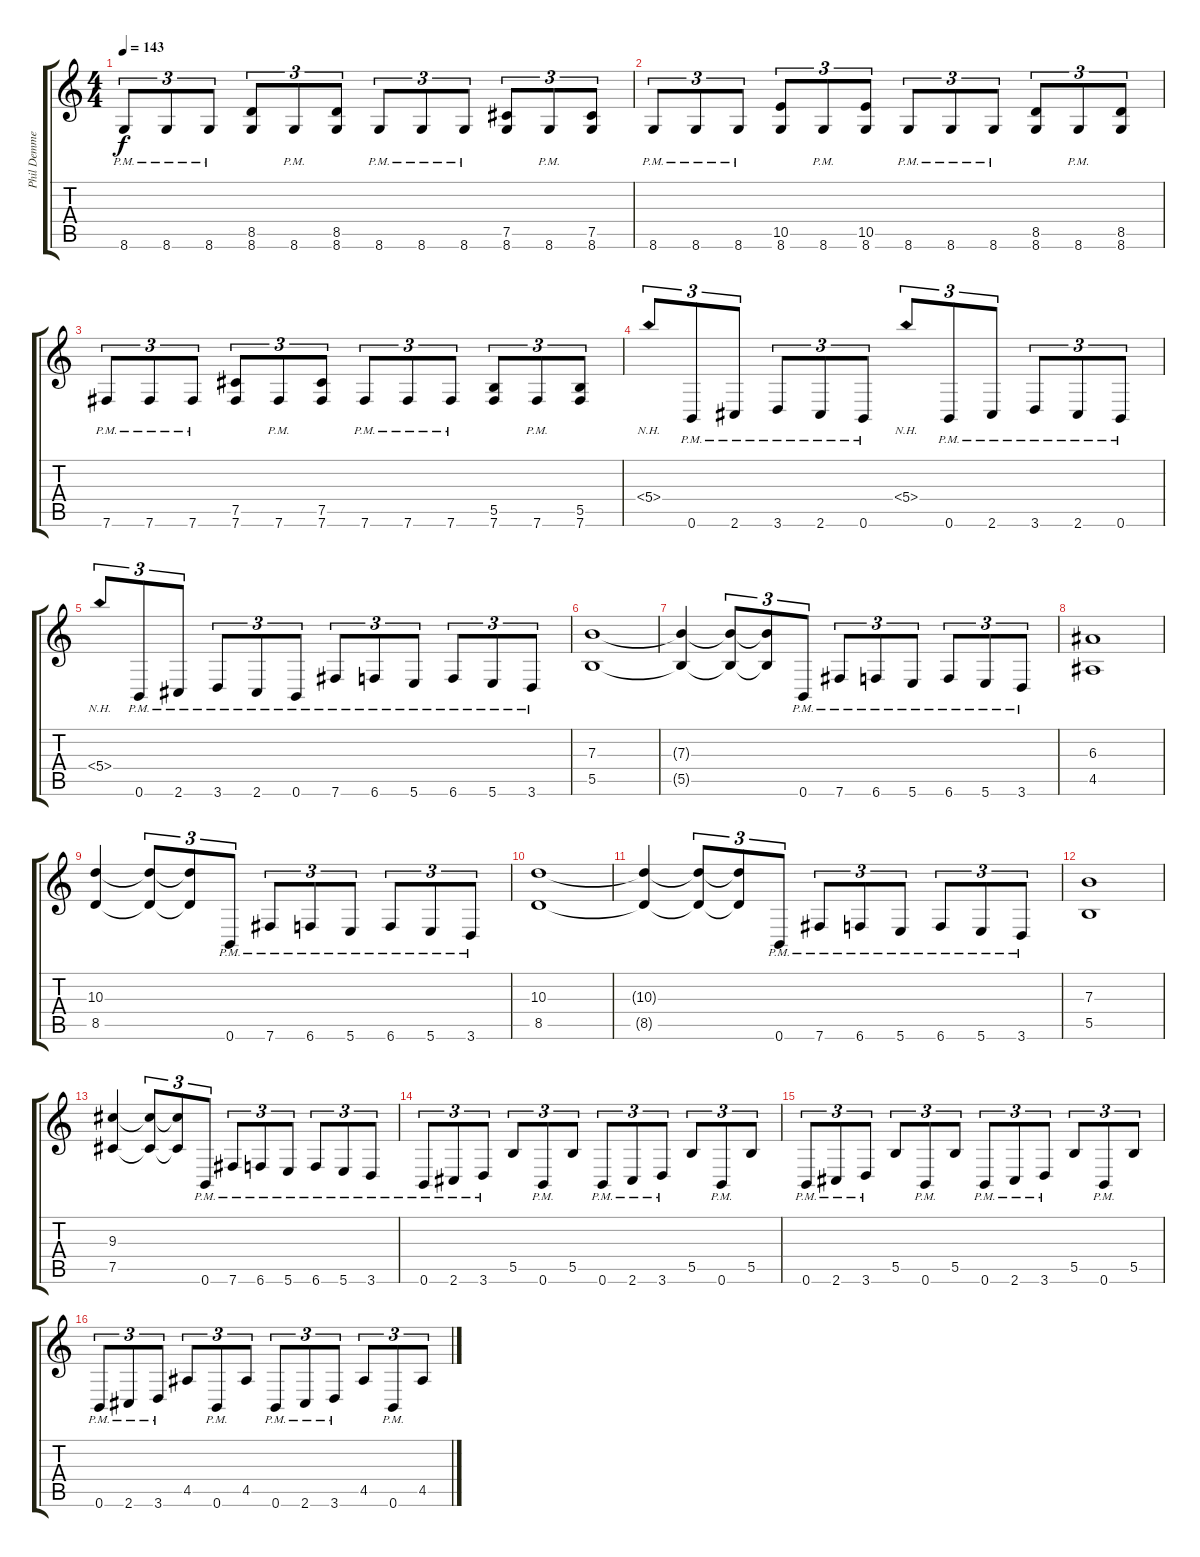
\track ("Phil Demmel" "Phil Demme") {instrument distortionguitar}
\staff {score tabs}
\tuning (Db4 Ab3 E3 B2 Gb2 B1) {hide}
\ts (4 4)
\tempo 143
\clef g2
\ks c
8.6{pm}.8{tu (3 2) dy f} 8.6{pm}.8{tu (3 2)} 8.6{pm}.8{tu (3 2)} (8.5 8.6).8{tu (3 2)} 8.6{pm}.8{tu (3 2)} (8.5 8.6).8{tu (3 2)} 8.6{pm}.8{tu (3 2)} 8.6{pm}.8{tu (3 2)} 8.6{pm}.8{tu (3 2)} (7.5 8.6).8{tu (3 2)} 8.6{pm}.8{tu (3 2)} (7.5 8.6).8{tu (3 2)} |
8.6{pm}.8{tu (3 2)} 8.6{pm}.8{tu (3 2)} 8.6{pm}.8{tu (3 2)} (10.5 8.6).8{tu (3 2)} 8.6{pm}.8{tu (3 2)} (10.5 8.6).8{tu (3 2)} 8.6{pm}.8{tu (3 2)} 8.6{pm}.8{tu (3 2)} 8.6{pm}.8{tu (3 2)} (8.5 8.6).8{tu (3 2)} 8.6{pm}.8{tu (3 2)} (8.5 8.6).8{tu (3 2)} |
7.6{pm}.8{tu (3 2)} 7.6{pm}.8{tu (3 2)} 7.6{pm}.8{tu (3 2)} (7.5 7.6).8{tu (3 2)} 7.6{pm}.8{tu (3 2)} (7.5 7.6).8{tu (3 2)} 7.6{pm}.8{tu (3 2)} 7.6{pm}.8{tu (3 2)} 7.6{pm}.8{tu (3 2)} (5.5 7.6).8{tu (3 2)} 7.6{pm}.8{tu (3 2)} (5.5 7.6).8{tu (3 2)} |
5.4{nh}.8{tu (3 2)} 0.6{pm}.8{tu (3 2)} 2.6{pm}.8{tu (3 2)} 3.6{pm}.8{tu (3 2)} 2.6{pm}.8{tu (3 2)} 0.6{pm}.8{tu (3 2)} 5.4{nh}.8{tu (3 2)} 0.6{pm}.8{tu (3 2)} 2.6{pm}.8{tu (3 2)} 3.6{pm}.8{tu (3 2)} 2.6{pm}.8{tu (3 2)} 0.6{pm}.8{tu (3 2)} |
5.4{nh}.8{tu (3 2)} 0.6{pm}.8{tu (3 2)} 2.6{pm}.8{tu (3 2)} 3.6{pm}.8{tu (3 2)} 2.6{pm}.8{tu (3 2)} 0.6{pm}.8{tu (3 2)} 7.6{pm}.8{tu (3 2)} 6.6{pm}.8{tu (3 2)} 5.6{pm}.8{tu (3 2)} 6.6{pm}.8{tu (3 2)} 5.6{pm}.8{tu (3 2)} 3.6{pm}.8{tu (3 2)} |
(7.3 5.5).1 |
(7.3{t} 5.5{t}).4 (7.3{t} 5.5{t}).8{tu (3 2)} (7.3{t} 5.5{t}).8{tu (3 2)} 0.6{pm}.8{tu (3 2)} 7.6{pm}.8{tu (3 2)} 6.6{pm}.8{tu (3 2)} 5.6{pm}.8{tu (3 2)} 6.6{pm}.8{tu (3 2)} 5.6{pm}.8{tu (3 2)} 3.6{pm}.8{tu (3 2)} |
(6.3 4.5).1 |
(10.3 8.5).4 (10.3{t} 8.5{t}).8{tu (3 2)} (10.3{t} 8.5{t}).8{tu (3 2)} 0.6{pm}.8{tu (3 2)} 7.6{pm}.8{tu (3 2)} 6.6{pm}.8{tu (3 2)} 5.6{pm}.8{tu (3 2)} 6.6{pm}.8{tu (3 2)} 5.6{pm}.8{tu (3 2)} 3.6{pm}.8{tu (3 2)} |
(10.3 8.5).1 |
(10.3{t} 8.5{t}).4 (10.3{t} 8.5{t}).8{tu (3 2)} (10.3{t} 8.5{t}).8{tu (3 2)} 0.6{pm}.8{tu (3 2)} 7.6{pm}.8{tu (3 2)} 6.6{pm}.8{tu (3 2)} 5.6{pm}.8{tu (3 2)} 6.6{pm}.8{tu (3 2)} 5.6{pm}.8{tu (3 2)} 3.6{pm}.8{tu (3 2)} |
(7.3 5.5).1 |
(9.3 7.5).4 (9.3{t} 7.5{t}).8{tu (3 2)} (9.3{t} 7.5{t}).8{tu (3 2)} 0.6{pm}.8{tu (3 2)} 7.6{pm}.8{tu (3 2)} 6.6{pm}.8{tu (3 2)} 5.6{pm}.8{tu (3 2)} 6.6{pm}.8{tu (3 2)} 5.6{pm}.8{tu (3 2)} 3.6{pm}.8{tu (3 2)} |
0.6{pm}.8{tu (3 2)} 2.6{pm}.8{tu (3 2)} 3.6{pm}.8{tu (3 2)} 5.5.8{tu (3 2)} 0.6{pm}.8{tu (3 2)} 5.5.8{tu (3 2)} 0.6{pm}.8{tu (3 2)} 2.6{pm}.8{tu (3 2)} 3.6{pm}.8{tu (3 2)} 5.5.8{tu (3 2)} 0.6{pm}.8{tu (3 2)} 5.5.8{tu (3 2)} |
0.6{pm}.8{tu (3 2)} 2.6{pm}.8{tu (3 2)} 3.6{pm}.8{tu (3 2)} 5.5.8{tu (3 2)} 0.6{pm}.8{tu (3 2)} 5.5.8{tu (3 2)} 0.6{pm}.8{tu (3 2)} 2.6{pm}.8{tu (3 2)} 3.6{pm}.8{tu (3 2)} 5.5.8{tu (3 2)} 0.6{pm}.8{tu (3 2)} 5.5.8{tu (3 2)} |
0.6{pm}.8{tu (3 2)} 2.6{pm}.8{tu (3 2)} 3.6{pm}.8{tu (3 2)} 4.5.8{tu (3 2)} 0.6{pm}.8{tu (3 2)} 4.5.8{tu (3 2)} 0.6{pm}.8{tu (3 2)} 2.6{pm}.8{tu (3 2)} 3.6{pm}.8{tu (3 2)} 4.5.8{tu (3 2)} 0.6{pm}.8{tu (3 2)} 4.5.8{tu (3 2)}
